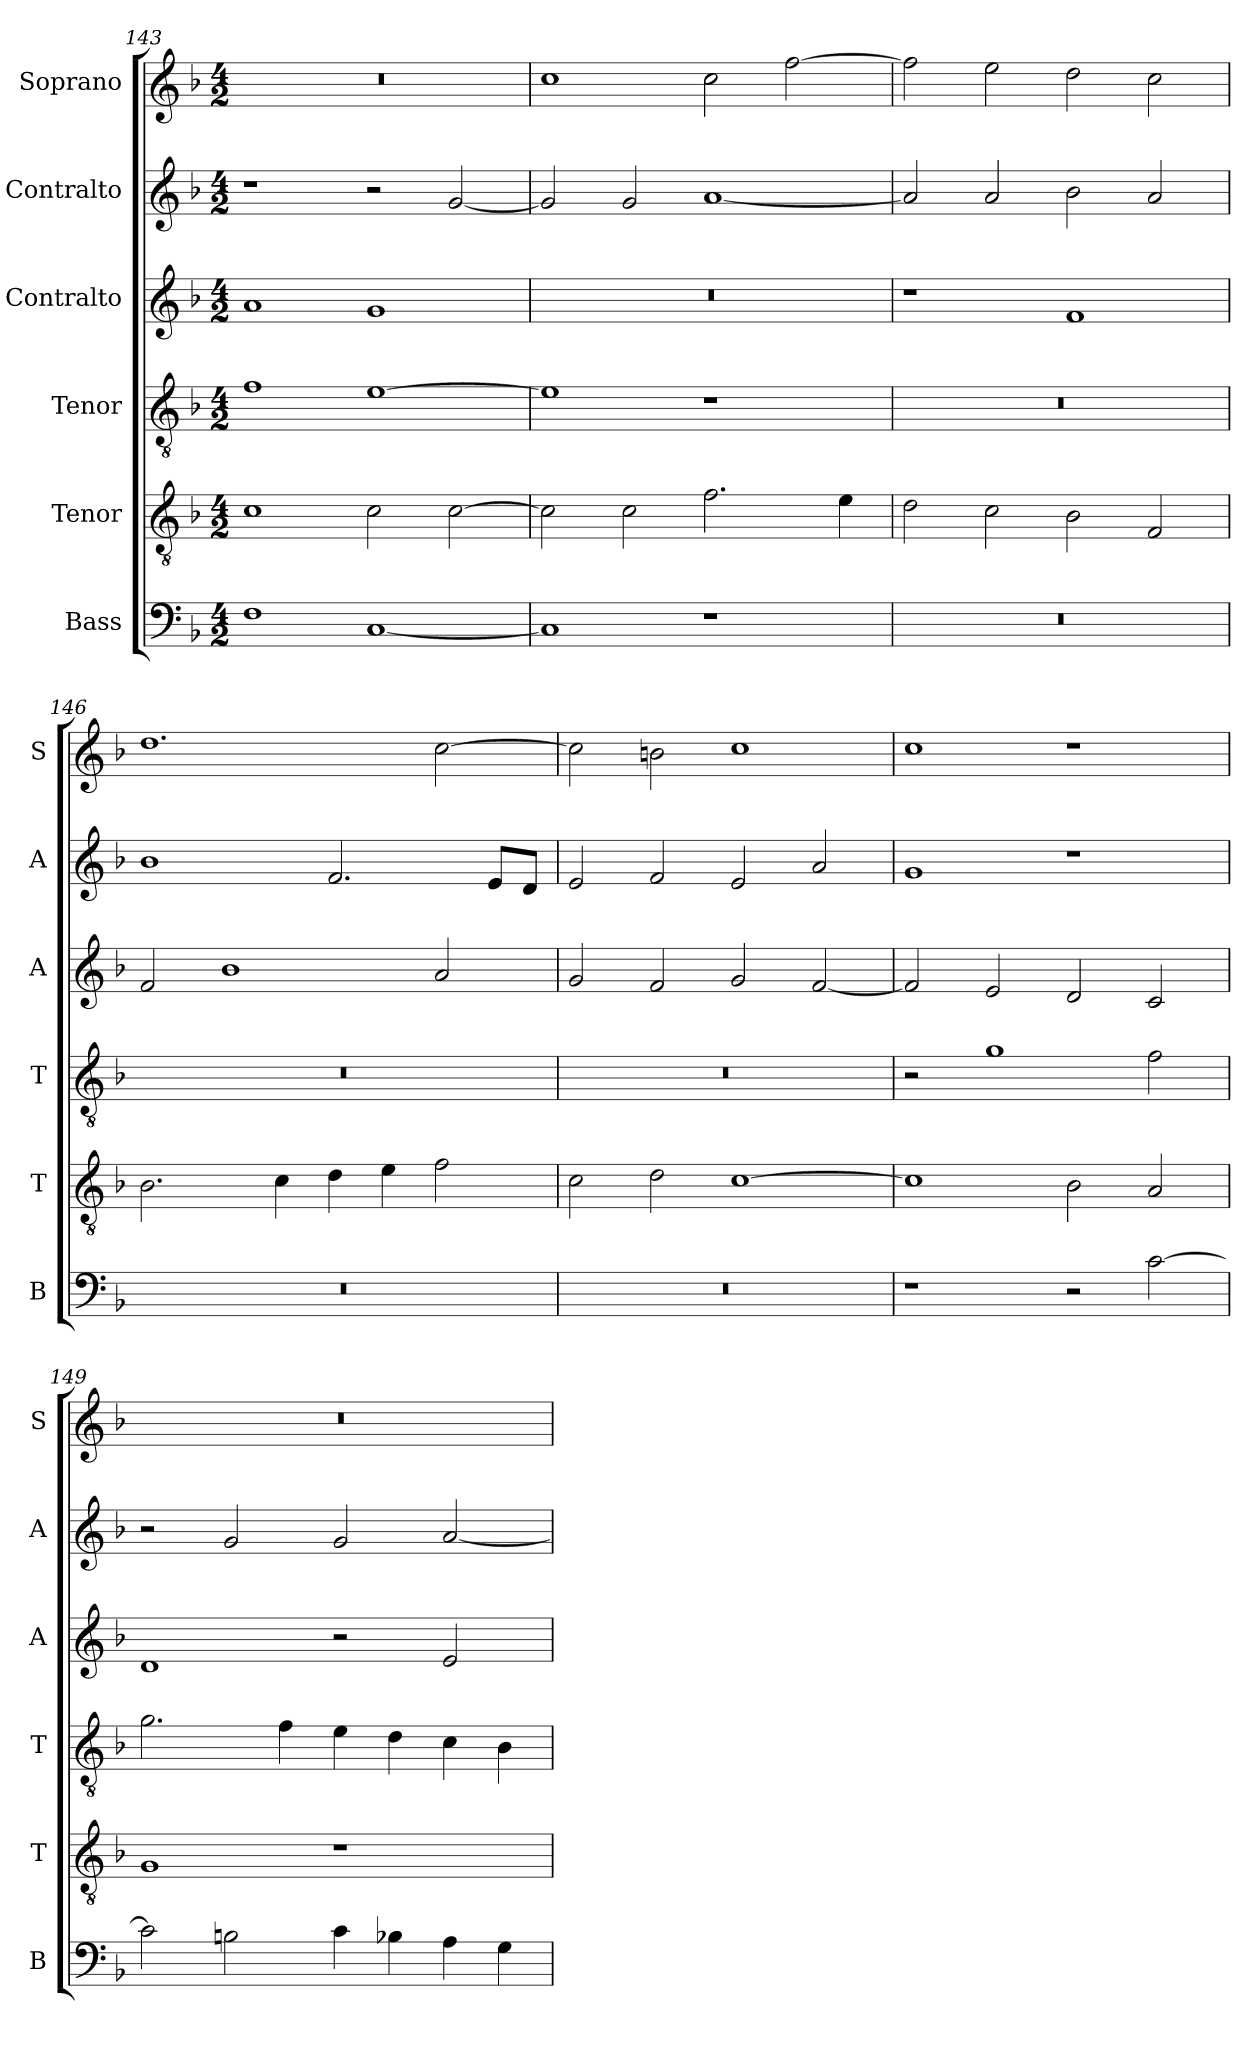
**kern	**kern	**kern	**kern	**kern	**kern
*part6	*part5	*part4	*part3	*part2	*part1
*staff6	*staff5	*staff4	*staff3	*staff2	*staff1
*I"Bass	*I"Tenor	*I"Tenor	*I"Contralto	*I"Contralto	*I"Soprano
*I'B	*I'T	*I'T	*I'A	*I'A	*I'S
*clefF4	*clefGv2	*clefGv2	*clefG2	*clefG2	*clefG2
*k[b-]	*k[b-]	*k[b-]	*k[b-]	*k[b-]	*k[b-]
*F:ion	*F:ion	*F:ion	*F:ion	*F:ion	*F:ion
*M4/2	*M4/2	*M4/2	*M4/2	*M4/2	*M4/2
=143	=143	=143	=143	=143	=143
1F	1c	1f	1a	1r	0r
[1C	2c	[1e	1g	2r	.
.	[2c	.	.	[2g	.
=144	=144	=144	=144	=144	=144
1C]	2c]	1e]	0r	2g]	1cc
.	2c	.	.	2g	.
1r	2.f	1r	.	[1a	2cc
.	.	.	.	.	[2ff
.	4e	.	.	.	.
=145	=145	=145	=145	=145	=145
0r	2d	0r	1r	2a]	2ff]
.	2c	.	.	2a	2ee
.	2B-	.	1f	2b-	2dd
.	2F	.	.	2a	2cc
=146	=146	=146	=146	=146	=146
0r	2.B-	0r	2f	1b-	1.dd
.	.	.	1b-	.	.
.	4c	.	.	.	.
.	4d	.	.	2.f	.
.	4e	.	.	.	.
.	2f	.	2a	.	[2cc
.	.	.	.	8e/L	.
.	.	.	.	8d/J	.
=147	=147	=147	=147	=147	=147
0r	2c	0r	2g	2e	2cc]
.	2d	.	2f	2f	2bn
.	[1c	.	2g	2e	1cc
.	.	.	[2f	2a	.
=148	=148	=148	=148	=148	=148
1r	1c]	2r	2f]	1g	1cc
.	.	1g	2e	.	.
2r	2B-	.	2d	1r	1r
[2c	2A	2f	2c	.	.
=149	=149	=149	=149	=149	=149
2c]	1G	2.g	1d	2r	0r
2Bn	.	.	.	2g	.
.	.	4f	.	.	.
4c	1r	4e	2r	2g	.
4B-X	.	4d	.	.	.
4A	.	4c	2e	[2a	.
4G	.	4B-	.	.	.
=	=	=	=	=	=
*-	*-	*-	*-	*-	*-
